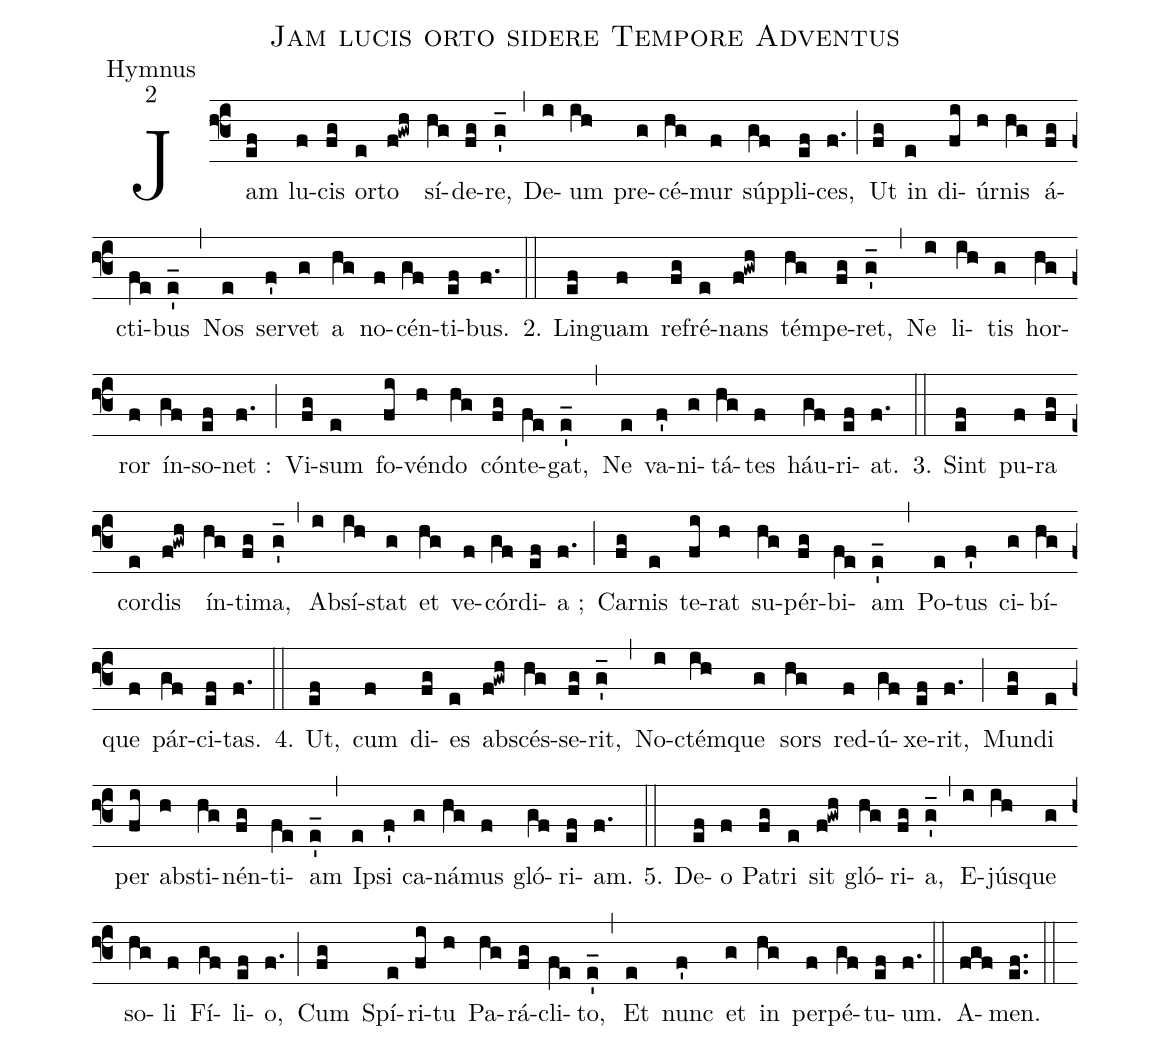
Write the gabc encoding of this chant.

name:Jam lucis orto sidere Tempore Adventus;
office-part:Hymnus;
mode:2;
%%
(f3)Jam(ef) lu(f)cis(fg) or(e)to(f!gwh) sí(hg)de(fg)re,(g_') (,)
De(i)um(ih) pre(g)cé(hg)mur(f) súp(gf)pli(ef)ces,(f.) (;)
Ut(fg) in(e) di(fi)úr(h)nis(hg) á(fg)cti(fe)bus(e_') (,)
Nos(e) ser(f')vet(g) a(hg) no(f)cén(gf)ti(ef)bus.(f.) (::)

2. Lin(ef)guam(f) re(fg)fré(e)nans(f!gwh) tém(hg)pe(fg)ret,(g_') (,)
Ne(i) li(ih)tis(g) hor(hg)ror(f) ín(gf)so(ef)net :(f.) (;)
Vi(fg)sum(e) fo(fi)vén(h)do(hg) cón(fg)te(fe)gat,(e_') (,)
Ne(e) va(f')ni(g)tá(hg)tes(f) háu(gf)ri(ef)at.(f.) (::)

3. Sint(ef) pu(f)ra(fg) cor(e)dis(f!gwh) ín(hg)ti(fg)ma,(g_') (,)
Ab(i)sí(ih)stat(g) et(hg) ve(f)cór(gf)di(ef)a ;(f.) (;)
Car(fg)nis(e) te(fi)rat(h) su(hg)pér(fg)bi(fe)am(e_') (,)
Po(e)tus(f') ci(g)bí(hg)que(f) pár(gf)ci(ef)tas.(f.) (::)

4. Ut,(ef) cum(f) di(fg)es(e) ab(f!gwh)scés(hg)se(fg)rit,(g_') (,)
No(i)ctém(ih)que(g) sors(hg) red(f)ú(gf)xe(ef)rit,(f.) (;)
Mun(fg)di(e) per(fi) ab(h)sti(hg)nén(fg)ti(fe)am(e_') (,)
I(e)psi(f') ca(g)ná(hg)mus(f) gló(gf)ri(ef)am.(f.) (::)

5. De(ef)o(f) Pa(fg)tri(e) sit(f!gwh) gló(hg)ri(fg)a,(g_') (,)
E(i)jús(ih)que(g) so(hg)li(f) Fí(gf)li(ef)o,(f.) (;)
Cum(fg) Spí(e)ri(fi)tu(h) Pa(hg)rá(fg)cli(fe)to,(e_') (,)
Et(e) nunc(f') et(g) in(hg) per(f)pé(gf)tu(ef)um.(f.) (::)
A(fgf)men.(ef..) (::)
